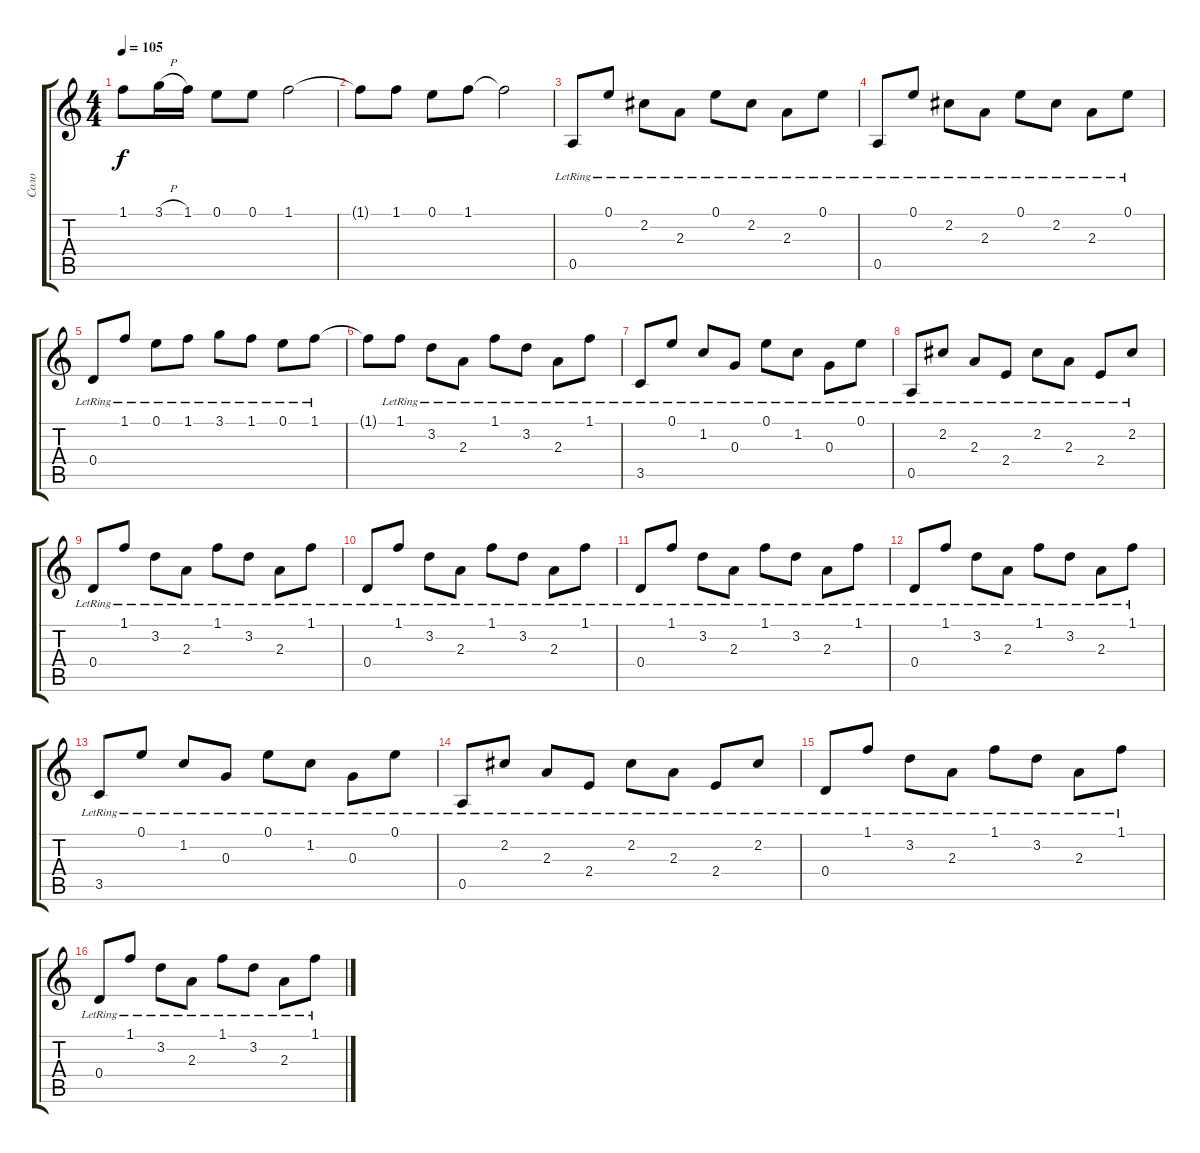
\track ("Соло" "Соло") {instrument acousticguitarnylon}
\staff {score tabs}
\tuning (E4 B3 G3 D3 A2 E2) {hide}
\ts (4 4)
\tempo 105
\clef g2
\ks c
1.1{t}.8{dy f} 3.1{h}.16 1.1.16 0.1.8 0.1.8 1.1.2 |
1.1{t}.8 1.1.8 0.1.8 1.1.8 1.1{t}.2 |
0.5{lr}.8 0.1{lr}.8 2.2{lr}.8 2.3{lr}.8 0.1{lr}.8 2.2{lr}.8 2.3{lr}.8 0.1{lr}.8 |
0.5{lr}.8 0.1{lr}.8 2.2{lr}.8 2.3{lr}.8 0.1{lr}.8 2.2{lr}.8 2.3{lr}.8 0.1{lr}.8 |
0.4{lr}.8 1.1{lr}.8 0.1{lr}.8 1.1{lr}.8 3.1{lr}.8 1.1{lr}.8 0.1{lr}.8 1.1{lr}.8 |
1.1{t}.8 1.1{lr}.8 3.2{lr}.8 2.3{lr}.8 1.1{lr}.8 3.2{lr}.8 2.3{lr}.8 1.1{lr}.8 |
3.5{lr}.8 0.1{lr}.8 1.2{lr}.8 0.3{lr}.8 0.1{lr}.8 1.2{lr}.8 0.3{lr}.8 0.1{lr}.8 |
0.5{lr}.8 2.2{lr}.8 2.3{lr}.8 2.4{lr}.8 2.2{lr}.8 2.3{lr}.8 2.4{lr}.8 2.2{lr}.8 |
0.4{lr}.8 1.1{lr}.8 3.2{lr}.8 2.3{lr}.8 1.1{lr}.8 3.2{lr}.8 2.3{lr}.8 1.1{lr}.8 |
0.4{lr}.8 1.1{lr}.8 3.2{lr}.8 2.3{lr}.8 1.1{lr}.8 3.2{lr}.8 2.3{lr}.8 1.1{lr}.8 |
0.4{lr}.8 1.1{lr}.8 3.2{lr}.8 2.3{lr}.8 1.1{lr}.8 3.2{lr}.8 2.3{lr}.8 1.1{lr}.8 |
0.4{lr}.8 1.1{lr}.8 3.2{lr}.8 2.3{lr}.8 1.1{lr}.8 3.2{lr}.8 2.3{lr}.8 1.1{lr}.8 |
3.5{lr}.8 0.1{lr}.8 1.2{lr}.8 0.3{lr}.8 0.1{lr}.8 1.2{lr}.8 0.3{lr}.8 0.1{lr}.8 |
0.5{lr}.8 2.2{lr}.8 2.3{lr}.8 2.4{lr}.8 2.2{lr}.8 2.3{lr}.8 2.4{lr}.8 2.2{lr}.8 |
0.4{lr}.8 1.1{lr}.8 3.2{lr}.8 2.3{lr}.8 1.1{lr}.8 3.2{lr}.8 2.3{lr}.8 1.1{lr}.8 |
0.4{lr}.8 1.1{lr}.8 3.2{lr}.8 2.3{lr}.8 1.1{lr}.8 3.2{lr}.8 2.3{lr}.8 1.1{lr}.8
